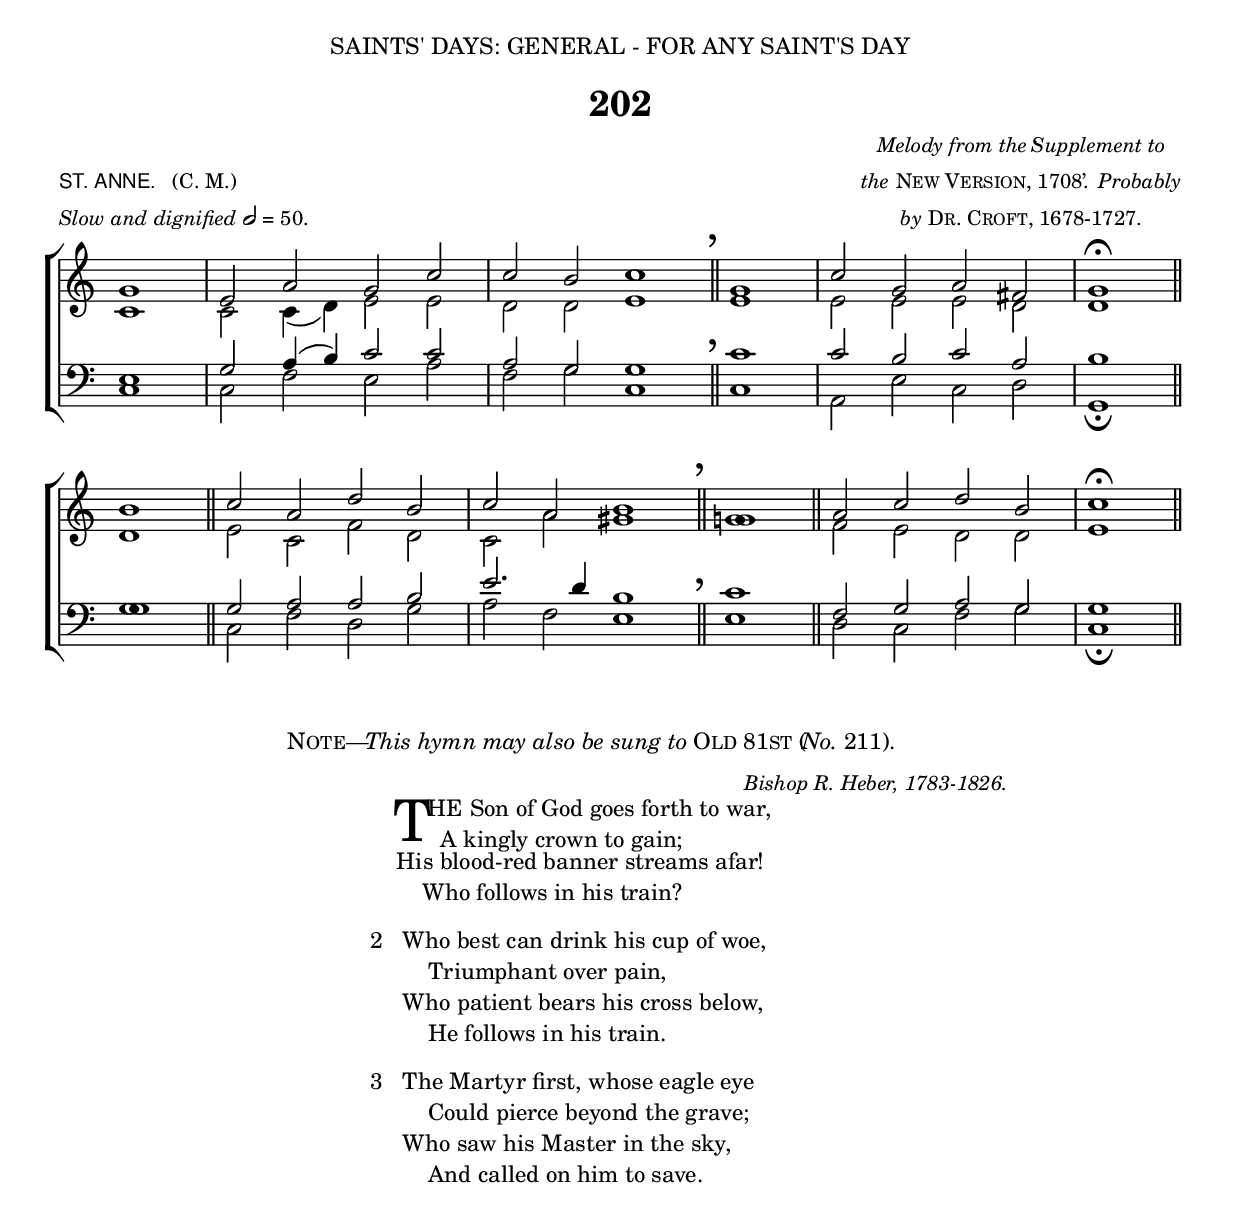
%%%% 319.png
%%%% Hymn 202. St. Anne. The Son of God goes forth to war.
%%%% Rev 1.

\version "2.10"

\header {
  dedication = \markup {  \center-align { "SAINTS' DAYS: GENERAL - FOR ANY SAINT'S DAY"
	\hspace #0.1 }}	
	
  title = "202"   
  
  meter = \markup { \small { \column {  \line { "          " }
	                                \line { \sans {"ST. ANNE."} \hspace #1 \roman {"(C. M.)"}}
		                        \line { \italic {Slow and dignified} \general-align #Y #DOWN \note #"2" #0.5 = 50.} 
  }}}	
	

 arranger = \markup { \small  { \center-align { \line {\italic "Melody from the" "‘" \hspace #-1.2 \italic "Supplement to" }
	  					 \line { \italic "the" \smallCaps "New Version, 1708." \hspace #-1.2 "’"  \italic " Probably" }
						 \line { \italic "by" \smallCaps "Dr. Croft, 1678-1727." }	
 }}}
	 
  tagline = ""
}

%%%%%%%%%%%% 
%%%%%%%%%%%%%%%%%%Macros

%%generates the breathmarks
breathmark = { \override Score.RehearsalMark #'break-visibility = #begin-of-line-invisible
	\override Score.RehearsalMark #'Y-offset = #'4.0
	\override Score.RehearsalMark #'X-offset = #'-0.5
	\mark \markup {\fontsize #4 ","}
}

%%% music function to allow lyrics to skip a given number of notes

skips = #(define-music-function (parser location times) (number?)
     #{
	     \repeat unfold $times { \skip 1}
       #})

%%% Used to pull a note left. Used when a slurred note pair straddles a longer note above when notecolumn force-hshift does not work 		 

straddle =  { \once \override Score.SeparationItem #'padding = #2
              \once \override NoteHead #'X-offset = #-2.6
              \once \override Stem #'X-offset = #-2.6 }

%%% merge. Macro to pull note slightly leftwards.  Used to produce those partially merged wholenotes 

merge = \once \override NoteColumn #'force-hshift = #-0.01

%%% Macro to specify restart of a new measure or specify a partial measure in the middle of a piece 
%%% In this case, the macro specifies that 2 1/2 notes in a 4/2 measure have past,

partmeasure =  \set Score.measurePosition = #(ly:make-moment 2 2)


%%%%%%%%%%%%%%%%%End of Macro definitions

%%% SATB voices

global = {
  \time 4/2
  \key c \major
  \set Staff.midiInstrument = "church organ"
}

soprano = \relative c' { 
  \partial 1 g'1 | e2 a2 g2 c2 | c2 b2 c1 \breathmark \bar "||" \partmeasure g1 | c2 g2 a2 fis2 | g1 ^\fermata \bar "||" \break
  b1 | c2 a2 d2 b2 | c2 a2 b1 \breathmark \bar "||" \partmeasure g1 | a2 c2 d2 b2 | c1 ^\fermata \bar "||" 
} 
   
alto = \relative c' {  
  c1 | c2 c4 ( d4 ) e2 e2 | d2 d2 e1 \bar "||" e1 | e2 e2 e2 d2 | d1 \bar "||" 
  d1 | e2 c2 f2 d2 | c2 a'2 gis1 \bar "||" \merge g!1 | f2 e2 d2 d2 | e1 \bar "||" 
}

tenor = \relative c {\clef bass 
  e1 | g2 a4 ( b4 ) c2 c2 | a2 g2 g1 \bar "||" c1 | c2 b2 c2 a2 | b1 \bar "||" 
  g1 \bar "||" g2 a2 a2 b2 | e2. d4 b1 \bar "||" c1 | f,2 g2 a2 g2 | g1 \bar "||" 
}

bass = \relative c {\clef bass 
  c1 | c2 f2 e2 a2 | f2 g2 c,1 \bar "||" c1 | a2 e'2 c2 d2 | g,1 _\fermata \bar "||" 
  \merge g'1 | c,2 f2 d2 g2 | a2 f2 e1 \bar "||" e1 \bar "||" d2 c2 f2 g2 | c,1 _\fermata  \bar "||" 
}

#(ly:set-option 'point-and-click #f)

\paper {
  #(set-paper-size "a4")
%  annotate-spacing = ##t
  print-page-number = ##f
  ragged-last-bottom = ##t
  ragged-bottom = ##t
}

\book{

%%% Score block	

\score{
\new ChoirStaff	
<<
	\context Staff = upper << 
	\context Voice = sopranos { \voiceOne \global \soprano }
	\context Voice = altos    { \voiceTwo \global \alto }
	                      >>
	\context Staff = lower <<
	\context Voice = tenors { \voiceOne \global \tenor }
	\context Voice = basses { \voiceTwo \global \bass }
			        >>
>>
\layout {
		indent=0
		\context { \Score \remove "Bar_number_engraver" }
		\context { \Staff \remove "Time_signature_engraver" }
		\context { \Score \remove "Mark_engraver"  }
                \context { \Staff \consists "Mark_engraver"  }
	} %% close layout

\midi { \context { \Score tempoWholesPerMinute = #(ly:make-moment 50 2) }}      
  	
	
} %%% Score bracket

%%% Hymn Note markup

\markup {  \hspace #22 \smallCaps "Note" \hspace #-1.2 ".—" \hspace #-1 \italic "This hymn may also be sung to" \smallCaps "Old 81st (" \hspace #-1 \italic "No." "211)." }

\markup { "                 "  }  %%% force some blank space between score and lyrics

\markup { "                 "  }  %%% force some blank space between score and lyrics



%%% Lyric attributions and titles


\markup { \small { \hspace #66 \italic "Bishop R. Heber, 1783-1826." }}

%%% Lyrics

\markup { \hspace #30 %%add space as necc. to center the column
          \column { %% super column of everything
	              \column { %% verse 1 is a column of 2 lines  
	                  \line { \hspace #2.2 \column { \lower #2.4 \fontsize #8 "T" }   %%Drop Cap goes here
				  \hspace #-1.0    %% adjust this if other letters are too far from Drop Cap
				  \column  { \raise #0.0 "HE Son of God goes forth to war,"
			                                "  A kingly crown to gain;" } }          
	                  \line {  \hspace #2.5  %%adjust hspace until this line left edge is flush with Drop Cap
				   \lower  #1.56  %%adjust this until the line spacing looks right
				   \column {   
					   "His blood-red banner streams afar!"
					   "    Who follows in his train?"
					   "         " %%% adds blank spacing between verses
			  		}}
		      }
		      	   \line { "2  "
			   \column {	     
				   "Who best can drink his cup of woe,"
				   "    Triumphant over pain,"
				   "Who patient bears his cross below,"
				   "    He follows in his train."
				   "           " %%% adds vertical spacing between verses
					}}
		      	   \line { "3  "
			   \column {	     
				   "The Martyr first, whose eagle eye"
				   "    Could pierce beyond the grave;"
				   "Who saw his Master in the sky,"
				   "    And called on him to save."
				   "           " %%% adds vertical spacing between verses
			}}
	  } %%% end super column
}


%%fake score block to occupy space and force a pagebreak.  Can't think of a better way of doing this.
\score{
	{s4 }
\header { breakbefore = ##f piece = ##f opus = ##f tagline = ##f }
\layout{	
	\context { \Staff
		\remove Time_signature_engraver
		\remove Key_engraver
		\remove Clef_engraver
		\remove Staff_symbol_engraver
}}}

%%% Second page
%%% Continuation of lyrics

\markup { \hspace #30 %%add space as necc. to center the column
          \column { %% super column of everything
		  	\hspace #1  % adds vertical spacing between verses  
			   \line { "4  "
			   \column {	     
				   "Like him, with pardon on his tongue"
				   "    In midst of mortal pain,"
				   "He prayed for them that did the wrong!"
				   "    Who follows in his train?"
				   "           " %%% adds vertical spacing between verses
			}}
			  \line { \hspace #-9.6 \italic "Unison. "  "5  "
			   \column {	     
				   "A glorious band, the chosen few"
				   "    On whom the Spirit came,"
				   "Twelve valiant Saints, their hope they knew,"
				   "    And mocked the cross and flame."
				   "           " %%% adds vertical spacing between verses
			}}
			\line { "6  "
				\column {	     
				   "They met the tyrant's brandish'd steel,"
				   "    The lion's gory mane,"
				   "They bowed their necks the death to feel;"
				   "    Who follows in their train?"
				   "           " %%% adds vertical spacing between verses
     			}}
			  \line { \hspace #-9.6 \italic "Unison. "  "7  "
			   \column {	     
				   "A noble army, men and boys,"
				   "    The matron and the maid,"
				   "Around the Saviour's throne rejoice"
				   "    In robes of light arrayed."
				   "           " %%% adds vertical spacing between verses
			}}
			\line { "8. "
				\column {	     
				   "They climbed the steep ascent of heaven"
				   "    Through peril, toil, and pain;"
				   "O God, to us may grace be given"
				   "    To follow in their train."
				   "           " %%% adds vertical spacing between verses
     			}}

	  }
} %%% lyric markup bracket
  

%%% Amen score block
\score{
  \new ChoirStaff
   <<
        \context Staff = upper \with { fontSize = #-3  \override StaffSymbol #'staff-space = #(magstep -2) }  
	                      << 
	\context Voice = "sopranos" { \relative c' { \clef treble \global \voiceOne f1 e1 \bar "||" }}
	\context Voice = "altos"    { \relative c' {  \clef treble \global \voiceTwo c1 c1 \bar "||" }}
	                      >>
			      
	\context Lyrics \lyricsto "altos" { \override LyricText #'font-size = #-1 A -- men. }
	
	\context Staff = lower \with { fontSize = #-3  \override StaffSymbol #'staff-space = #(magstep -2) }  
	                       <<
	\context Voice = "tenors" { \relative c { \clef bass \global \voiceThree a'1 g1 \bar "||" }}
	\context Voice = "basses" { \relative c { \clef bass \global \voiceFour  f1 c1 \bar "||" }}
			        >> 
  >>			      
\header { breakbefore = ##f piece = " " opus = " " }
\layout { 
	\context { \Score timing = ##f }
	ragged-right = ##t
	indent = 15\cm
	\context { \Staff \remove Time_signature_engraver }

       }

\midi { \context { \Score tempoWholesPerMinute = #(ly:make-moment 50 2) }}  %%Amen midi       
       
}  


} %%% book bracket
